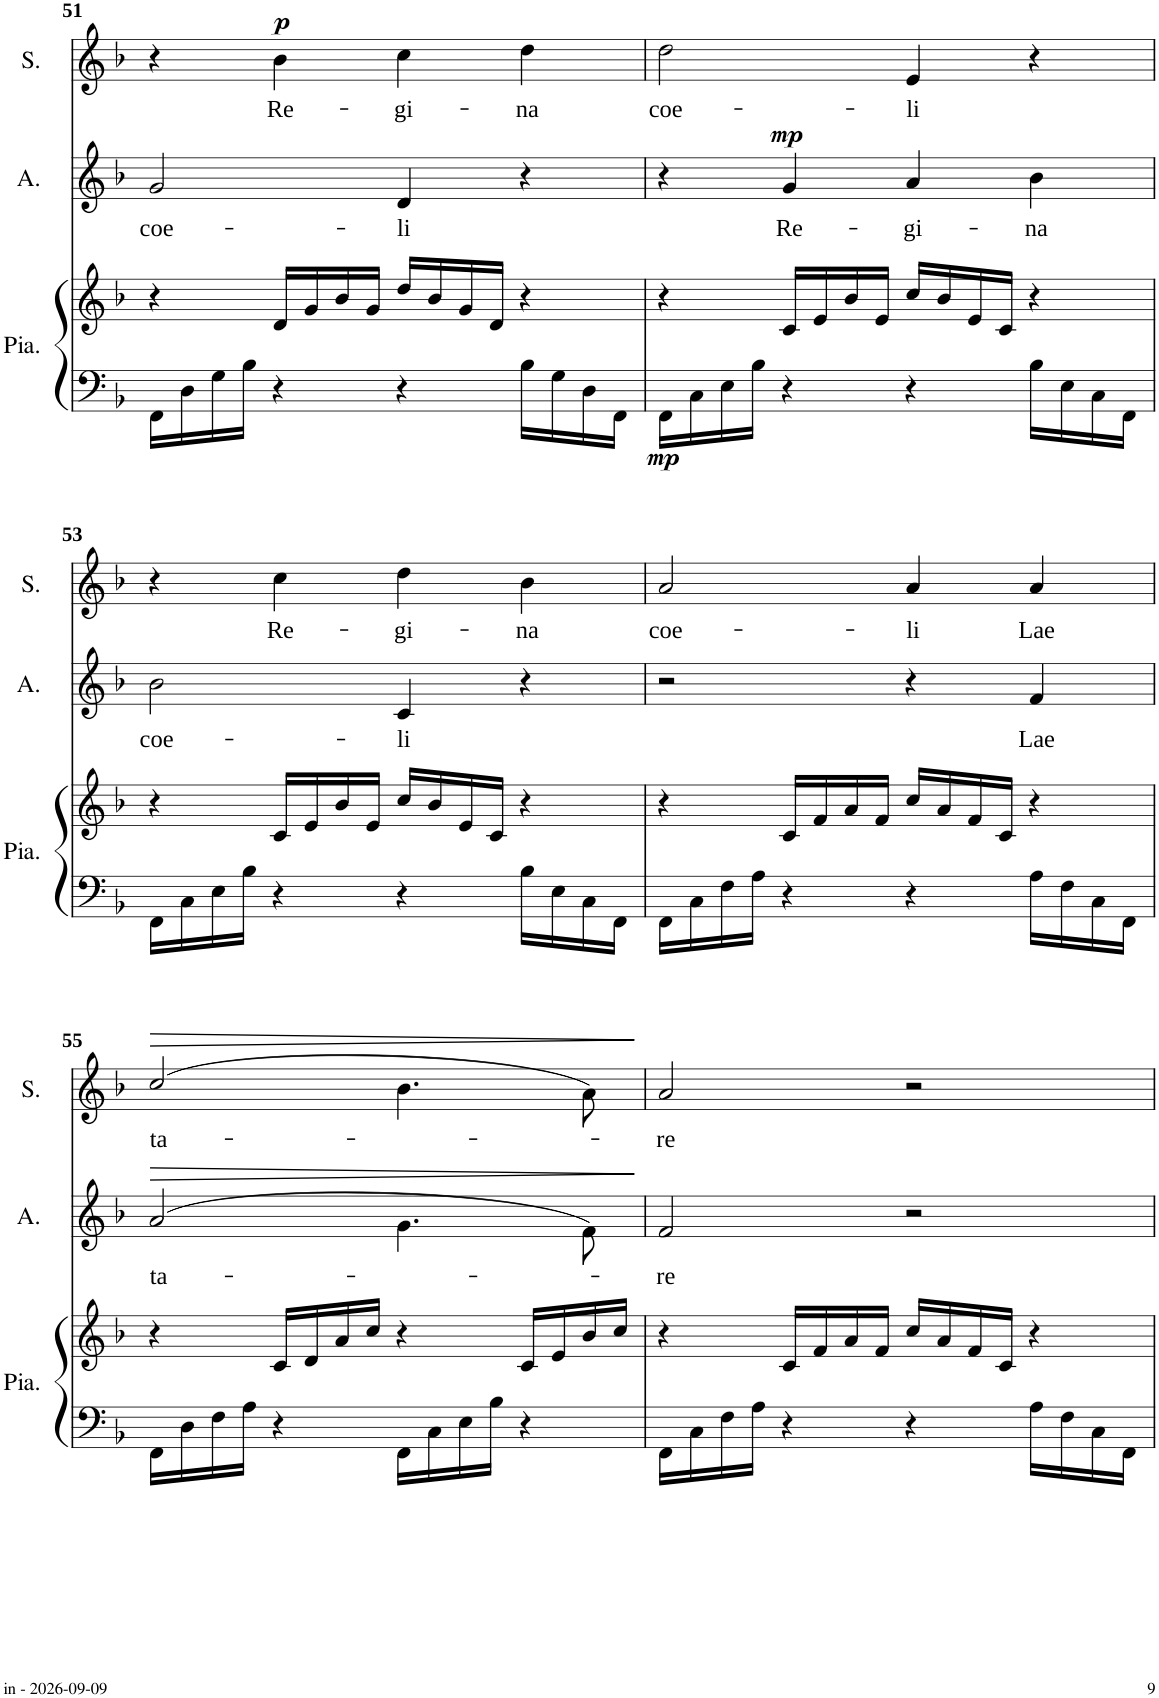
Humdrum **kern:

**kern	**kern	**dynam	**kern	**text	**dynam	**kern	**text	**dynam
*part3	*part3	*part3	*part2	*part2	*part2	*part1	*part1	*part1
*staff4	*staff3	*staff3/4	*staff2	*staff2	*staff2	*staff1	*staff1	*staff1
*I"Piano	*	*	*I"Alto	*	*	*I"Soprano	*	*
*I'Pia.	*	*	*I'A.	*	*	*I'S.	*	*
!!LO:PB:g=z
*clefF4	*clefG2	*	*clefG2	*	*	*clefG2	*	*
*k[b-]	*k[b-]	*	*k[b-]	*	*	*k[b-]	*	*
*M2/2	*M2/2	*	*M2/2	*	*	*M2/2	*	*
*met(c|)	*met(c|)	*	*met(c|)	*	*	*met(c|)	*	*
=51	=51	=51	=51	=51	=51	=51	=51	=51
!	!	!	!	!LO:LY:b	!	!	!	!
16FF\LL	4r	.	2g/	coe-	.	4r	.	.
16D\	.	.	.	.	.	.	.	.
16G\	.	.	.	.	.	.	.	.
16B-\JJ	.	.	.	.	.	.	.	.
!	!	!	!	!	!	!	!LO:LY:b	!LO:DY:a
4r	16d/LL	.	.	.	.	4b-\	Re-	p
.	16g/	.	.	.	.	.	.	.
.	16b-/	.	.	.	.	.	.	.
.	16g/JJ	.	.	.	.	.	.	.
!	!	!	!	!LO:LY:b	!	!	!LO:LY:b	!
4r	16dd/LL	.	4d/	-li	.	4cc\	-gi-	.
.	16b-/	.	.	.	.	.	.	.
.	16g/	.	.	.	.	.	.	.
.	16d/JJ	.	.	.	.	.	.	.
!	!	!	!	!	!	!	!LO:LY:b	!
16B-\LL	4r	.	4r	.	.	4dd\	-na	.
16G\	.	.	.	.	.	.	.	.
16D\	.	.	.	.	.	.	.	.
16FF\JJ	.	.	.	.	.	.	.	.
=52	=52	=52	=52	=52	=52	=52	=52	=52
!	!	!LO:DY:b=2	!	!	!	!	!LO:LY:b	!
16FF\LL	4r	mp	4r	.	.	2dd\	coe-	.
16C\	.	.	.	.	.	.	.	.
16E\	.	.	.	.	.	.	.	.
16B-\JJ	.	.	.	.	.	.	.	.
!	!	!	!	!LO:LY:b	!LO:DY:a	!	!	!
4r	16c/LL	.	4g/	Re-	mp	.	.	.
.	16e/	.	.	.	.	.	.	.
.	16b-/	.	.	.	.	.	.	.
.	16e/JJ	.	.	.	.	.	.	.
!	!	!	!	!LO:LY:b	!	!	!LO:LY:b	!
4r	16cc/LL	.	4a/	-gi-	.	4e/	-li	.
.	16b-/	.	.	.	.	.	.	.
.	16e/	.	.	.	.	.	.	.
.	16c/JJ	.	.	.	.	.	.	.
!	!	!	!	!LO:LY:b	!	!	!	!
16B-\LL	4r	.	4b-\	-na	.	4r	.	.
16E\	.	.	.	.	.	.	.	.
16C\	.	.	.	.	.	.	.	.
16FF\JJ	.	.	.	.	.	.	.	.
!!LO:LB:g=z
=53	=53	=53	=53	=53	=53	=53	=53	=53
!	!	!	!	!LO:LY:b	!	!	!	!
16FF\LL	4r	.	2b-\	coe-	.	4r	.	.
16C\	.	.	.	.	.	.	.	.
16E\	.	.	.	.	.	.	.	.
16B-\JJ	.	.	.	.	.	.	.	.
!	!	!	!	!	!	!	!LO:LY:b	!
4r	16c/LL	.	.	.	.	4cc\	Re-	.
.	16e/	.	.	.	.	.	.	.
.	16b-/	.	.	.	.	.	.	.
.	16e/JJ	.	.	.	.	.	.	.
!	!	!	!	!LO:LY:b	!	!	!LO:LY:b	!
4r	16cc/LL	.	4c/	-li	.	4dd\	-gi-	.
.	16b-/	.	.	.	.	.	.	.
.	16e/	.	.	.	.	.	.	.
.	16c/JJ	.	.	.	.	.	.	.
!	!	!	!	!	!	!	!LO:LY:b	!
16B-\LL	4r	.	4r	.	.	4b-\	-na	.
16E\	.	.	.	.	.	.	.	.
16C\	.	.	.	.	.	.	.	.
16FF\JJ	.	.	.	.	.	.	.	.
=54	=54	=54	=54	=54	=54	=54	=54	=54
!	!	!	!	!	!	!	!LO:LY:b	!
16FF\LL	4r	.	2r	.	.	2a/	coe-	.
16C\	.	.	.	.	.	.	.	.
16F\	.	.	.	.	.	.	.	.
16A\JJ	.	.	.	.	.	.	.	.
4r	16c/LL	.	.	.	.	.	.	.
.	16f/	.	.	.	.	.	.	.
.	16a/	.	.	.	.	.	.	.
.	16f/JJ	.	.	.	.	.	.	.
!	!	!	!	!	!	!	!LO:LY:b	!
4r	16cc/LL	.	4r	.	.	4a/	-li	.
.	16a/	.	.	.	.	.	.	.
.	16f/	.	.	.	.	.	.	.
.	16c/JJ	.	.	.	.	.	.	.
!	!	!	!	!LO:LY:b	!	!	!LO:LY:b	!
16A\LL	4r	.	4f/	Lae	.	4a/	Lae	.
16F\	.	.	.	.	.	.	.	.
16C\	.	.	.	.	.	.	.	.
16FF\JJ	.	.	.	.	.	.	.	.
!!LO:LB:g=z
=55	=55	=55	=55	=55	=55	=55	=55	=55
!	!	!	!	!LO:LY:b	!LO:HP:b	!	!LO:LY:b	!LO:HP:b
16FF\LL	4r	.	(2a/	ta-	>	(2cc/	ta-	>
16D\	.	.	.	.	.	.	.	.
16F\	.	.	.	.	.	.	.	.
16A\JJ	.	.	.	.	.	.	.	.
4r	16c/LL	.	.	.	.	.	.	.
.	16d/	.	.	.	.	.	.	.
.	16a/	.	.	.	.	.	.	.
.	16cc/JJ	.	.	.	.	.	.	.
16FF\LL	4r	.	4.g\	.	.	4.b-\	.	.
16C\	.	.	.	.	.	.	.	.
16E\	.	.	.	.	.	.	.	.
16B-\JJ	.	.	.	.	.	.	.	.
4r	16c/LL	.	.	.	.	.	.	.
.	16e/	.	.	.	.	.	.	.
.	16b-/	.	8f\)	.	.	8a\)	.	.
.	16cc/JJ	.	.	.	.	.	.	.
.	.	.	.	.	]	.	.	]
=56	=56	=56	=56	=56	=56	=56	=56	=56
!	!	!	!	!LO:LY:b	!	!	!LO:LY:b	!
16FF\LL	4r	.	2f/	-re	.	2a/	-re	.
16C\	.	.	.	.	.	.	.	.
16F\	.	.	.	.	.	.	.	.
16A\JJ	.	.	.	.	.	.	.	.
4r	16c/LL	.	.	.	.	.	.	.
.	16f/	.	.	.	.	.	.	.
.	16a/	.	.	.	.	.	.	.
.	16f/JJ	.	.	.	.	.	.	.
4r	16cc/LL	.	2r	.	.	2r	.	.
.	16a/	.	.	.	.	.	.	.
.	16f/	.	.	.	.	.	.	.
.	16c/JJ	.	.	.	.	.	.	.
16A\LL	4r	.	.	.	.	.	.	.
16F\	.	.	.	.	.	.	.	.
16C\	.	.	.	.	.	.	.	.
16FF\JJ	.	.	.	.	.	.	.	.
=	=	=	=	=	=	=	=	=
*-	*-	*-	*-	*-	*-	*-	*-	*-
